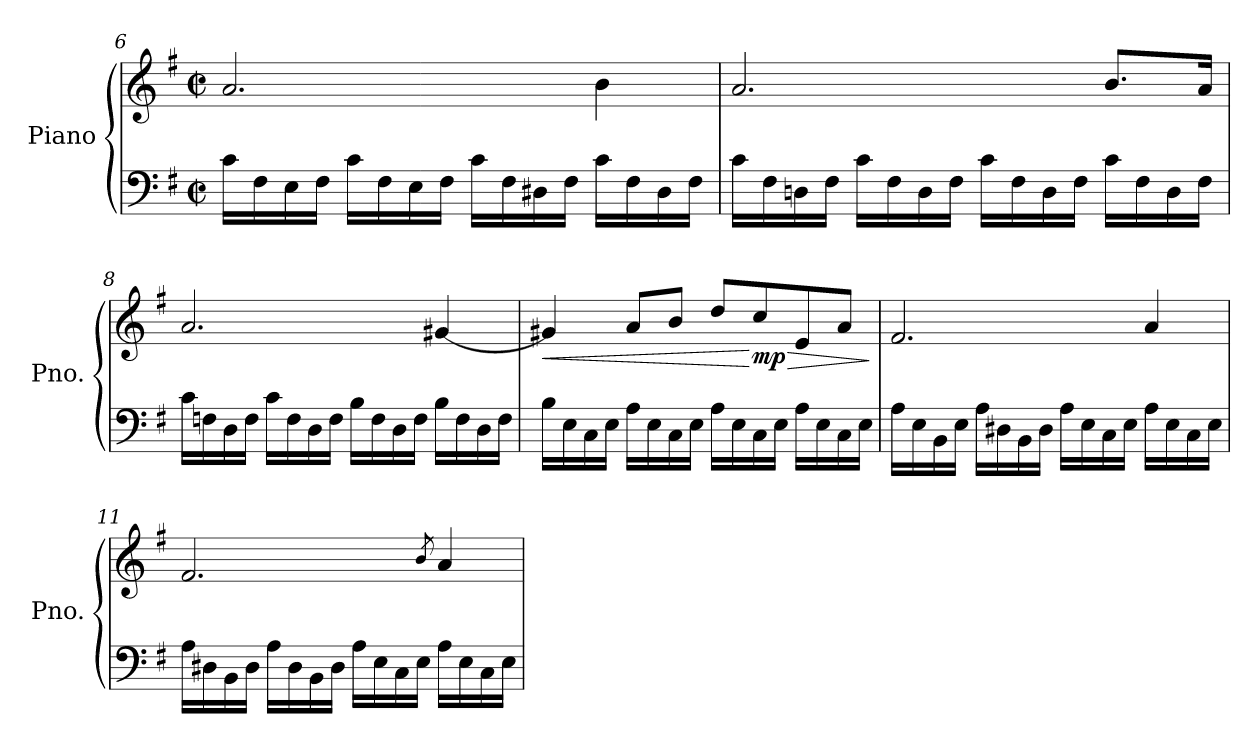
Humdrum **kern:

**kern	**kern	**dynam
*part1	*part1	*part1
*staff2	*staff1	*staff1/2
*I"Piano	*	*
*I'Pno.	*	*
*clefF4	*clefG2	*
*k[f#]	*k[f#]	*
*M2/2	*M2/2	*
*met(c|)	*met(c|)	*
=6	=6	=6
16c\LL	2.a/	.
16F#\	.	.
16E\	.	.
16F#\JJ	.	.
16c\LL	.	.
16F#\	.	.
16E\	.	.
16F#\JJ	.	.
16c\LL	.	.
16F#\	.	.
16D#X\	.	.
16F#\JJ	.	.
16c\LL	4b\	.
16F#\	.	.
16D#\	.	.
16F#\JJ	.	.
=7	=7	=7
16c\LL	2.a/	.
16F#\	.	.
16Dn\	.	.
16F#\JJ	.	.
16c\LL	.	.
16F#\	.	.
16D\	.	.
16F#\JJ	.	.
16c\LL	.	.
16F#\	.	.
16D\	.	.
16F#\JJ	.	.
16c\LL	8.b/L	.
16F#\	.	.
16D\	.	.
16F#\JJ	16a/Jk	.
!!LO:LB:g=z
=8	=8	=8
16c\LL	2.a/	.
16Fn\	.	.
16D\	.	.
16F\JJ	.	.
16c\LL	.	.
16F\	.	.
16D\	.	.
16F\JJ	.	.
16B\LL	.	.
16F\	.	.
16D\	.	.
16F\JJ	.	.
16B\LL	[4g#X/	.
16F\	.	.
16D\	.	.
16F\JJ	.	.
=9	=9	=9
!	!	!LO:HP:b
16B\LL	4g#X/]	<
16E\	.	.
16C\	.	.
16E\JJ	.	.
16A\LL	8a/L	.
16E\	.	.
16C\	8b/J	.
16E\JJ	.	.
16A\LL	8dd/L	.
16E\	.	.
!	!	!LO:HP:n=1:b
!	!	!LO:DY:n=1:b
16C\	8cc/	[ > mp
16E\JJ	.	.
16A\LL	8e/	.
16E\	.	.
16C\	8a/J	.
16E\JJ	.	.
.	.	]
=10	=10	=10
16A\LL	2.f#/	.
16E\	.	.
16BB\	.	.
16E\JJ	.	.
16A\LL	.	.
16D#X\	.	.
16BB\	.	.
16D#\JJ	.	.
16A\LL	.	.
16E\	.	.
16C\	.	.
16E\JJ	.	.
16A\LL	4a/	.
16E\	.	.
16C\	.	.
16E\JJ	.	.
!!LO:LB:g=z
=11	=11	=11
16A\LL	2.f#/	.
16D#X\	.	.
16BB\	.	.
16D#\JJ	.	.
16A\LL	.	.
16D#\	.	.
16BB\	.	.
16D#\JJ	.	.
16A\LL	.	.
16E\	.	.
16C\	.	.
16E\JJ	.	.
.	8qb/	.
16A\LL	4a/	.
16E\	.	.
16C\	.	.
16E\JJ	.	.
=	=	=
*-	*-	*-
